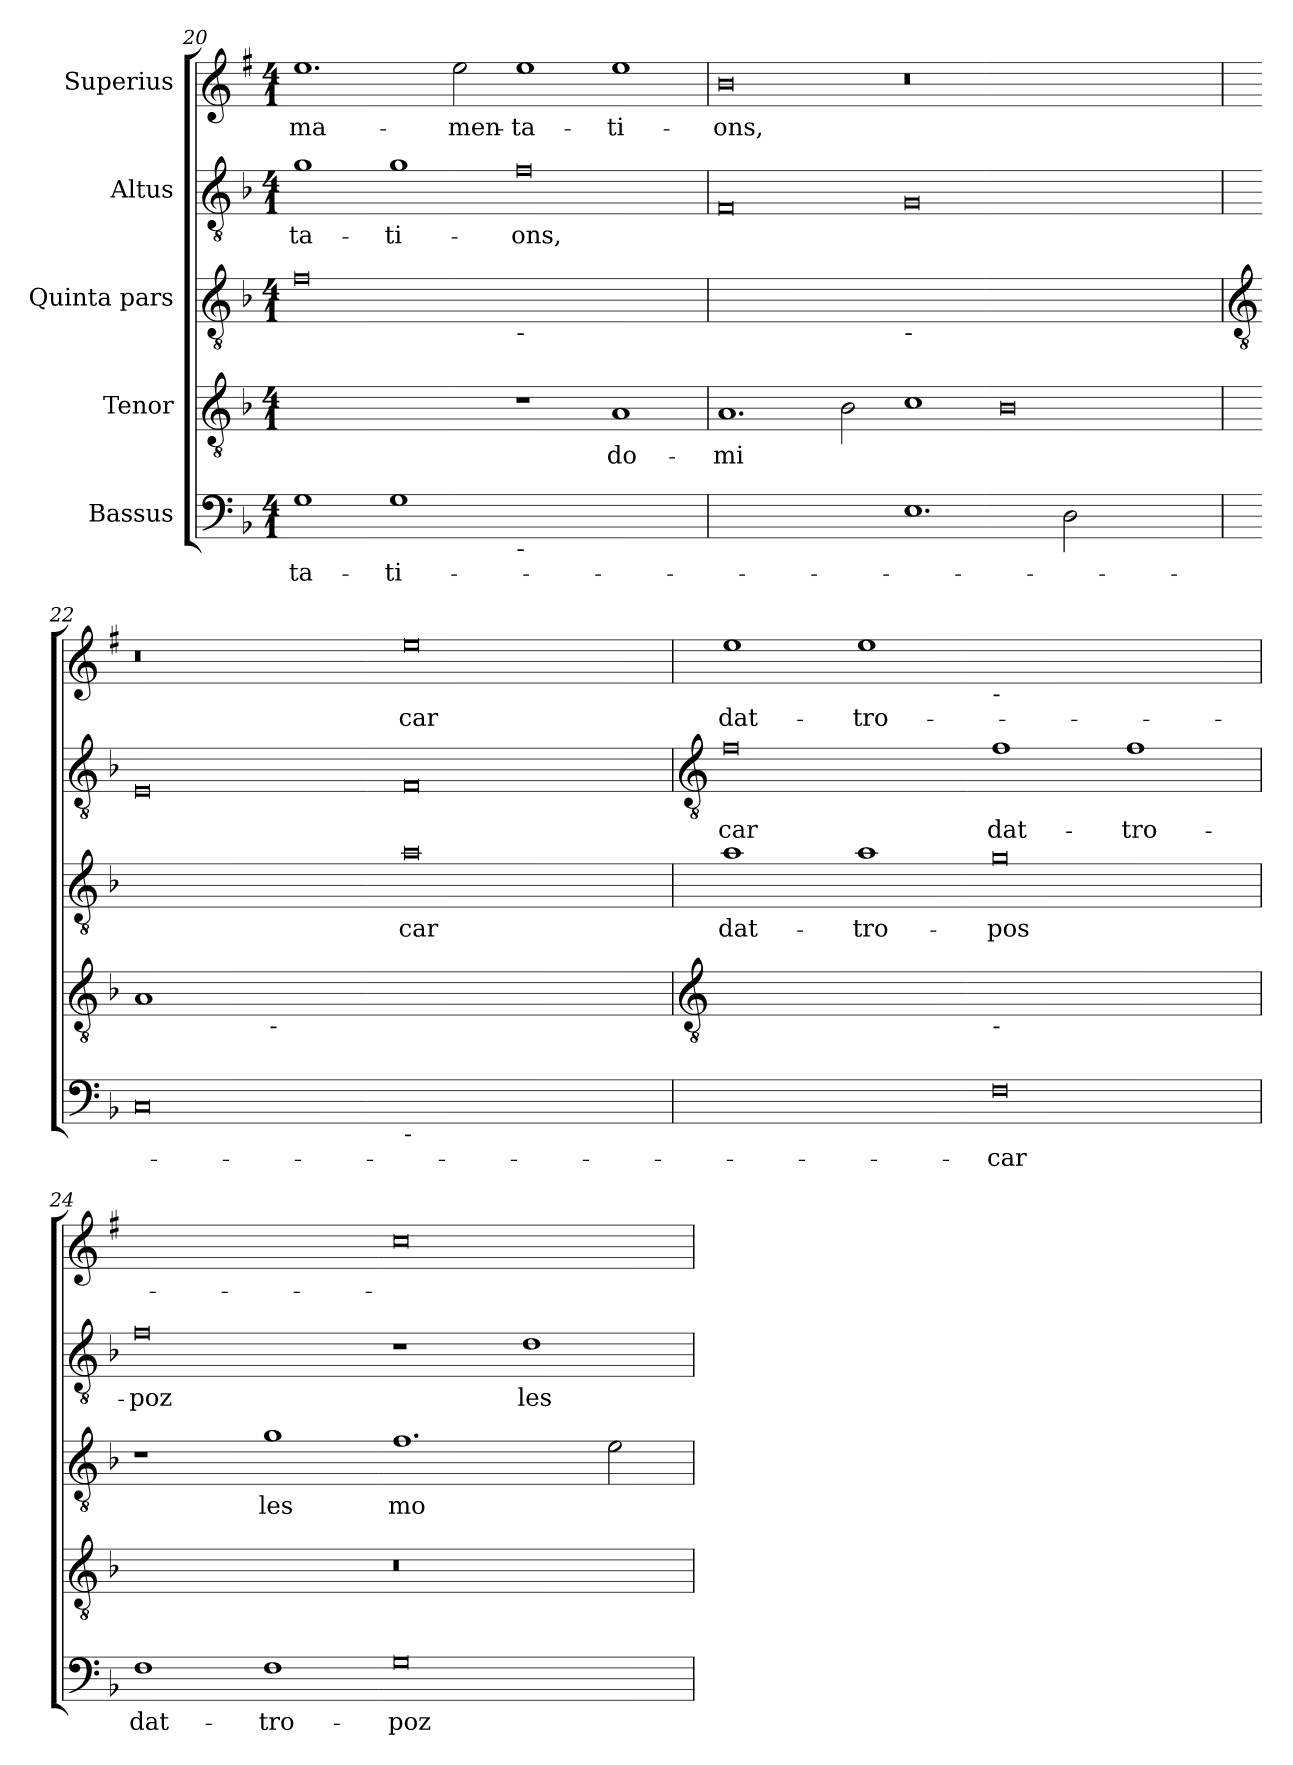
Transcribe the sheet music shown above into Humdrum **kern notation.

**kern	**text	**kern	**text	**kern	**text	**kern	**text	**kern	**text
*part5	*part5	*part4	*part4	*part3	*part3	*part2	*part2	*part1	*part1
*staff5	*staff5	*staff4	*staff4	*staff3	*staff3	*staff2	*staff2	*staff1	*staff1
*I"Bassus	*	*I"Tenor	*	*I"Quinta pars	*	*I"Altus	*	*I"Superius	*
*clefF4	*	*clefGv2	*	*clefGv2	*	*clefGv2	*	*clefG2	*
*	*	*	*	*	*	*	*	*ITrd1c2	*
*k[b-]	*	*k[b-]	*	*k[b-]	*	*k[b-]	*	*k[b-]	*
*F:	*	*F:	*	*F:	*	*F:	*	*F:	*
*M4/1	*	*M4/1	*	*M4/1	*	*M4/1	*	*M4/1	*
=20	=20	=20	=20	=20	=20	=20	=20	=20	=20
!	!LO:LY:b	!	!	!	!	!	!LO:LY:b	!	!LO:LY:b
1G	-ta-	0B-yy]	.	0f	.	1g	-ta-	1.dd	ma-
!	!LO:LY:b	!	!	!	!	!	!LO:LY:b	!	!
1G	-ti-	.	.	.	.	1g	-ti-	.	.
!	!	!	!	!	!	!	!	!	!LO:LY:b
.	.	.	.	.	.	.	.	2dd	-men-
!	!	!	!	!LO:TX:b:t=-	!	!	!	!	!
!LO:TX:b:t=-	!	!	!	!	!	!	!	!	!
!	!LO:LY:b	!	!	!	!	!	!LO:LY:b	!	!LO:LY:b
[0Dyy	-ons,	1r	.	[0eyy	.	0f	-ons,	1dd	-ta-
!	!	!	!LO:LY:b	!	!	!	!	!	!LO:LY:b
.	.	1A	do-	.	.	.	.	1dd	-ti-
=21	=21	=21	=21	=21	=21	=21	=21	=21	=21
!	!	!	!LO:LY:b	!	!	!	!	!	!LO:LY:b
0Dyy]	.	1.A	-mi	0eyy]	.	0F	.	0a	-ons,
.	.	2B-	.	.	.	.	.	.	.
!	!	!	!	!LO:TX:b:t=-	!	!	!	!	!
1.E	.	1c	.	[0dyy	.	0G	.	0r	.
.	.	0B-	.	.	.	.	.	.	.
2D	.	.	.	.	.	.	.	.	.
1ryy	.	.	.	1ryy	.	1ryy	.	1ryy	.
!!LO:LB:g=z
=22	=22	=22	=22	=22	=22	=22	=22	=22	=22
*	*	*	*	*clefGv2	*	*	*	*	*
0C	.	1A	.	0dyy]	.	0E	.	0r	.
!	!	!LO:TX:b:t=-	!	!	!	!	!	!	!
!	!	!	!LO:LY:b	!	!	!	!	!	!
.	.	[0B-yy	ne	.	.	.	.	.	.
!LO:TX:b:t=-	!	!	!	!	!	!	!	!	!
!	!	!	!	!	!LO:LY:b	!	!	!	!LO:LY:b
[0BB-yy	.	.	.	0a	car	0F	.	0dd	car
.	.	1ryy	.	.	.	.	.	.	.
!!LO:LB:g=z
=23	=23	=23	=23	=23	=23	=23	=23	=23	=23
*	*	*clefGv2	*	*	*	*clefGv2	*	*	*
!	!	!	!	!	!LO:LY:b	!	!LO:LY:b	!	!LO:LY:b
0BB-yy]	.	0B-yy]	.	1a	dat-	0f	car	1dd	dat-
!	!	!	!	!	!LO:LY:b	!	!	!	!LO:LY:b
.	.	.	.	1a	-tro-	.	.	1dd	-tro-
!	!	!	!	!	!	!	!	!LO:TX:b:t=-	!
!	!	!LO:TX:b:t=-	!	!	!	!	!	!	!
!	!LO:LY:b	!	!	!	!LO:LY:b	!	!LO:LY:b	!	!LO:LY:b
0F	car	[0Ayy	.	0g	-pos	1f	dat-	[0ccyy	-poz
!	!	!	!	!	!	!	!LO:LY:b	!	!
.	.	.	.	.	.	1f	-tro-	.	.
=24	=24	=24	=24	=24	=24	=24	=24	=24	=24
!	!LO:LY:b	!	!	!	!	!	!LO:LY:b	!	!
1F	dat-	0Ayy]	.	1r	.	0f	-poz	0ccyy]	.
!	!LO:LY:b	!	!	!	!LO:LY:b	!	!	!	!
1F	-tro-	.	.	1g	les	.	.	.	.
!	!LO:LY:b	!	!	!	!LO:LY:b	!	!	!	!
0G	-poz	0r	.	1.f	mo	1r	.	0b-	.
!	!	!	!	!	!	!	!LO:LY:b	!	!
.	.	.	.	.	.	1d	les	.	.
.	.	.	.	2e	.	.	.	.	.
=	=	=	=	=	=	=	=	=	=
*-	*-	*-	*-	*-	*-	*-	*-	*-	*-
